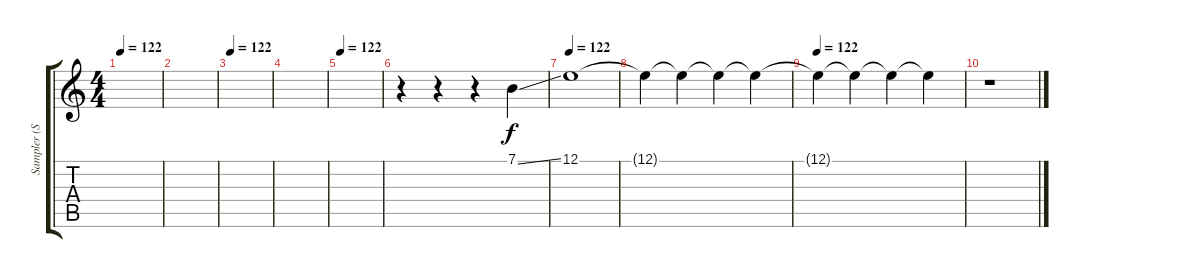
\track ("Sampler (Saturé)" "Sampler (S") {instrument lead1square}
\staff {score tabs}
\tuning (E4 B3 G3 D3 A2 E2) {hide}
\ts (4 4)
\tempo 122
\clef g2
\ks c
|
|
\tempo 122
|
|
\tempo 122
|
r.4 r.4 r.4 7.1{ss}.4 |
\tempo 122
12.1.1 |
12.1{t}.4 12.1{t}.4 12.1{t}.4 12.1{t}.4 |
\tempo 122
12.1{t}.4 12.1{t}.4 12.1{t}.4 12.1{t}.4 |
r.1
